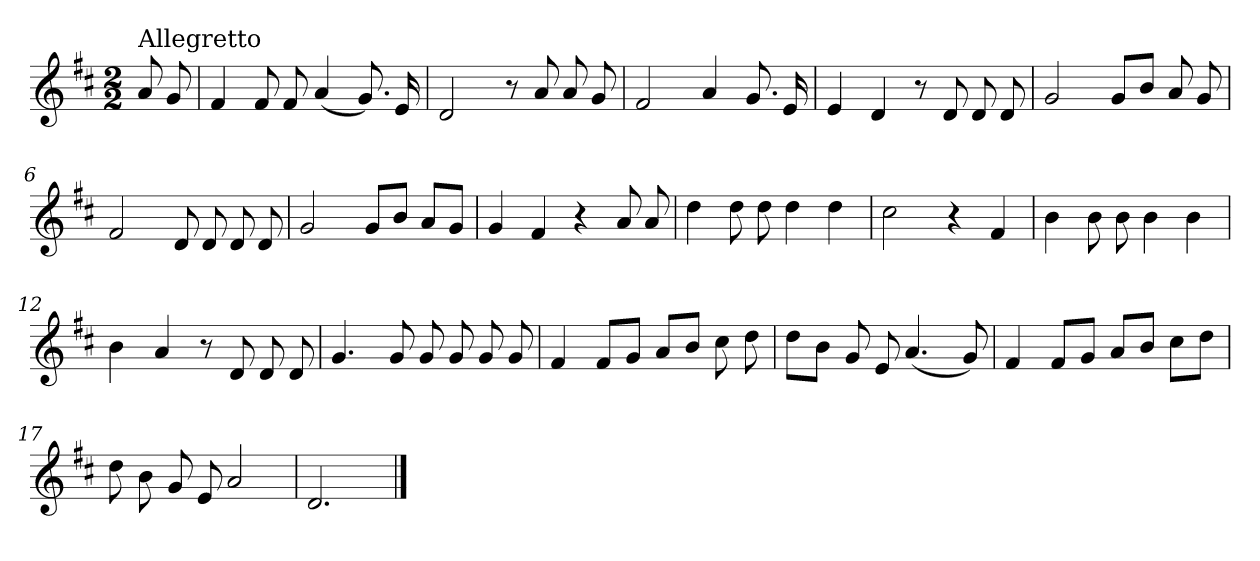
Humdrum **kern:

**kern
*part1
*staff1
*clefG2
*k[f#c#]
*D:
*M2/2
=
!LO:TX:a:t=Allegretto
8a/
8g/
=1
4f#/
8f#/
8f#/
(<4a/
8.g/)
16e/
=2
2d/
8r
8a/
8a/
8g/
=3
2f#/
4a/
8.g/
16e/
=4
4e/
4d/
8r
8d/
8d/
8d/
!!LO:LB:g=z
=5
2g/
8g/L
8b/J
8a/
8g/
=6
2f#/
8d/
8d/
8d/
8d/
=7
2g/
8g/L
8b/J
8a/L
8g/J
=8
4g/
4f#/
4r
8a/
8a/
=9
4dd\
8dd\
8dd\
4dd\
4dd\
!!LO:LB:g=z
=10
2cc#\
4r
4f#/
=11
4b\
8b\
8b\
4b\
4b\
=12
4b\
4a/
8r
8d/
8d/
8d/
=13
4.g/
8g/
8g/
8g/
8g/
8g/
=14
4f#/
8f#/L
8g/J
8a/L
8b/J
8cc#\
8dd\
!!LO:LB:g=z
=15
8dd\L
8b\J
8g/
8e/
(<4.a/
8g/)
=16
4f#/
8f#/L
8g/J
8a/L
8b/J
8cc#\L
8dd\J
=17
8dd\
8b\
8g/
8e/
2a/
=18
2.d/
==
*-
